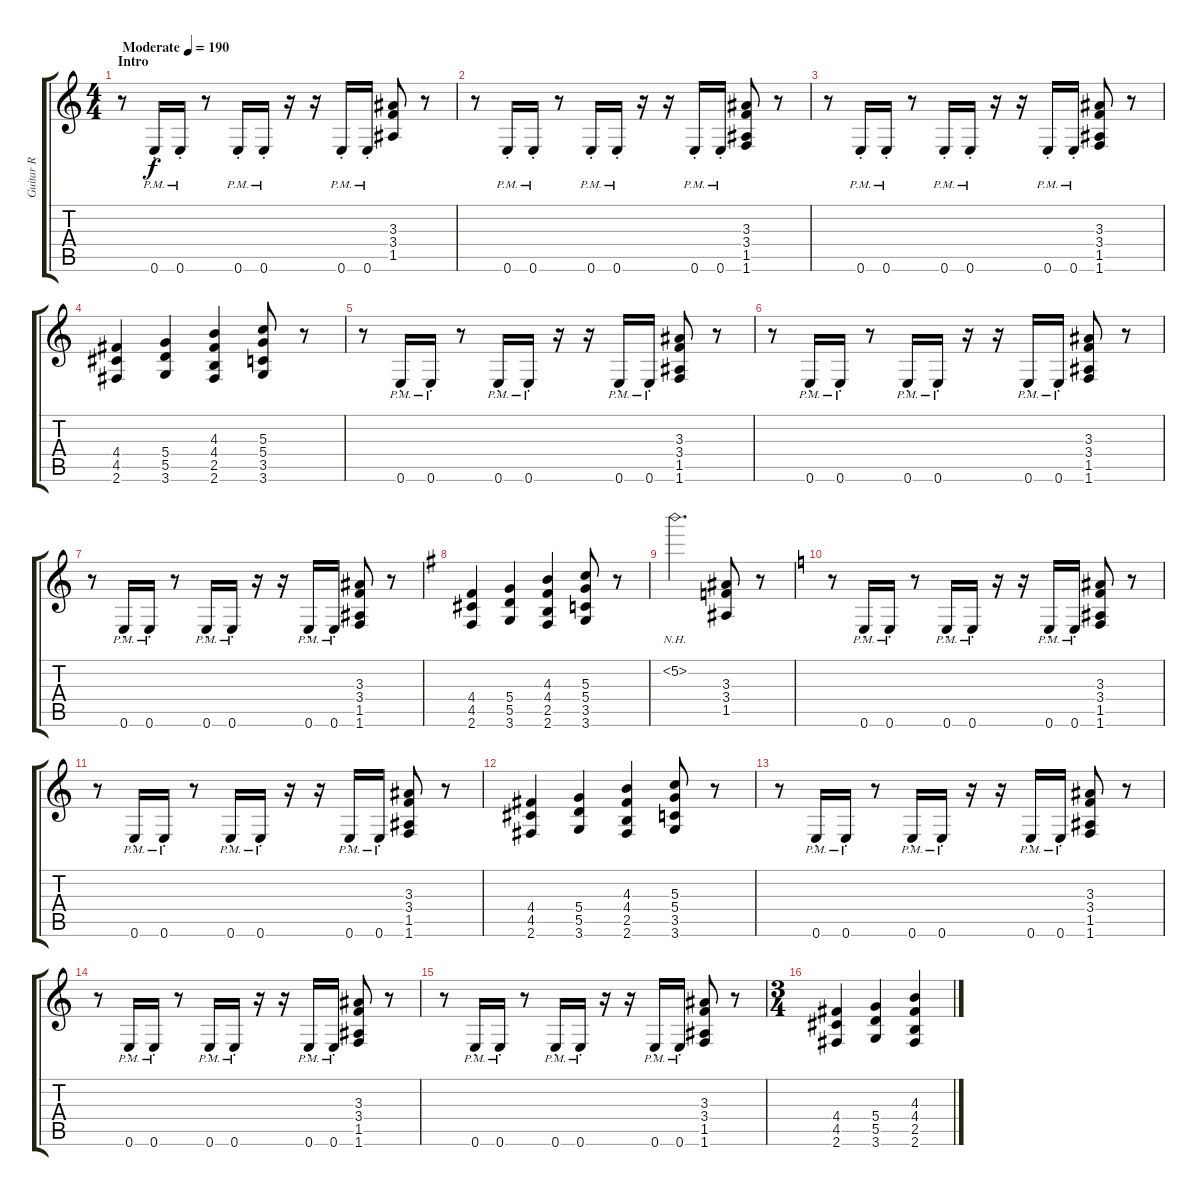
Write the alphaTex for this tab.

\track ("Guitar R" "Guitar R") {instrument distortionguitar}
\staff {score tabs}
\tuning (E4 B3 G3 D3 A2 E2) {hide}
\ts (4 4)
\section ("" "Intro")
\tempo (190 "Moderate")
\clef g2
\ks c
r.8{dy f instrument distortionguitar} 0.6{pm st}.16 0.6{pm st}.16 r.8 0.6{pm st}.16 0.6{pm st}.16 r.16 r.16 0.6{pm st}.16 0.6{pm st}.16 (3.3 3.4 1.5).8 r.8 |
r.8 0.6{pm st}.16 0.6{pm st}.16 r.8 0.6{pm st}.16 0.6{pm st}.16 r.16 r.16 0.6{pm st}.16 0.6{pm st}.16 (3.3 3.4 1.5 1.6).8 r.8 |
r.8 0.6{pm st}.16 0.6{pm st}.16 r.8 0.6{pm st}.16 0.6{pm st}.16 r.16 r.16 0.6{pm st}.16 0.6{pm st}.16 (3.3 3.4 1.5 1.6).8 r.8 |
(4.4 4.5 2.6).4 (5.4 5.5 3.6).4 (4.3 4.4 2.5 2.6).4 (5.3 5.4 3.5 3.6).8 r.8 |
r.8 0.6{pm st}.16 0.6{pm st}.16 r.8 0.6{pm st}.16 0.6{pm st}.16 r.16 r.16 0.6{pm st}.16 0.6{pm st}.16 (3.3 3.4 1.5 1.6).8 r.8 |
r.8 0.6{pm st}.16 0.6{pm st}.16 r.8 0.6{pm st}.16 0.6{pm st}.16 r.16 r.16 0.6{pm st}.16 0.6{pm st}.16 (3.3 3.4 1.5 1.6).8 r.8 |
r.8 0.6{pm st}.16 0.6{pm st}.16 r.8 0.6{pm st}.16 0.6{pm st}.16 r.16 r.16 0.6{pm st}.16 0.6{pm st}.16 (3.3 3.4 1.5 1.6).8 r.8 |
\ks g
(4.4 4.5 2.6).4 (5.4 5.5 3.6).4 (4.3 4.4 2.5 2.6).4 (5.3 5.4 3.5 3.6).8 r.8 |
5.2{nh}.2{d} (3.3 3.4 1.5).8 r.8 |
\ks c
r.8 0.6{pm st}.16 0.6{pm st}.16 r.8 0.6{pm st}.16 0.6{pm st}.16 r.16 r.16 0.6{pm st}.16 0.6{pm st}.16 (3.3 3.4 1.5 1.6).8 r.8 |
r.8 0.6{pm st}.16 0.6{pm st}.16 r.8 0.6{pm st}.16 0.6{pm st}.16 r.16 r.16 0.6{pm st}.16 0.6{pm st}.16 (3.3 3.4 1.5 1.6).8 r.8 |
(4.4 4.5 2.6).4 (5.4 5.5 3.6).4 (4.3 4.4 2.5 2.6).4 (5.3 5.4 3.5 3.6).8 r.8 |
r.8 0.6{pm st}.16 0.6{pm st}.16 r.8 0.6{pm st}.16 0.6{pm st}.16 r.16 r.16 0.6{pm st}.16 0.6{pm st}.16 (3.3 3.4 1.5 1.6).8 r.8 |
r.8 0.6{pm st}.16 0.6{pm st}.16 r.8 0.6{pm st}.16 0.6{pm st}.16 r.16 r.16 0.6{pm st}.16 0.6{pm st}.16 (3.3 3.4 1.5 1.6).8 r.8 |
r.8 0.6{pm st}.16 0.6{pm st}.16 r.8 0.6{pm st}.16 0.6{pm st}.16 r.16 r.16 0.6{pm st}.16 0.6{pm st}.16 (3.3 3.4 1.5 1.6).8 r.8 |
\ts (3 4)
(4.4 4.5 2.6).4 (5.4 5.5 3.6).4 (4.3 4.4 2.5 2.6).4
